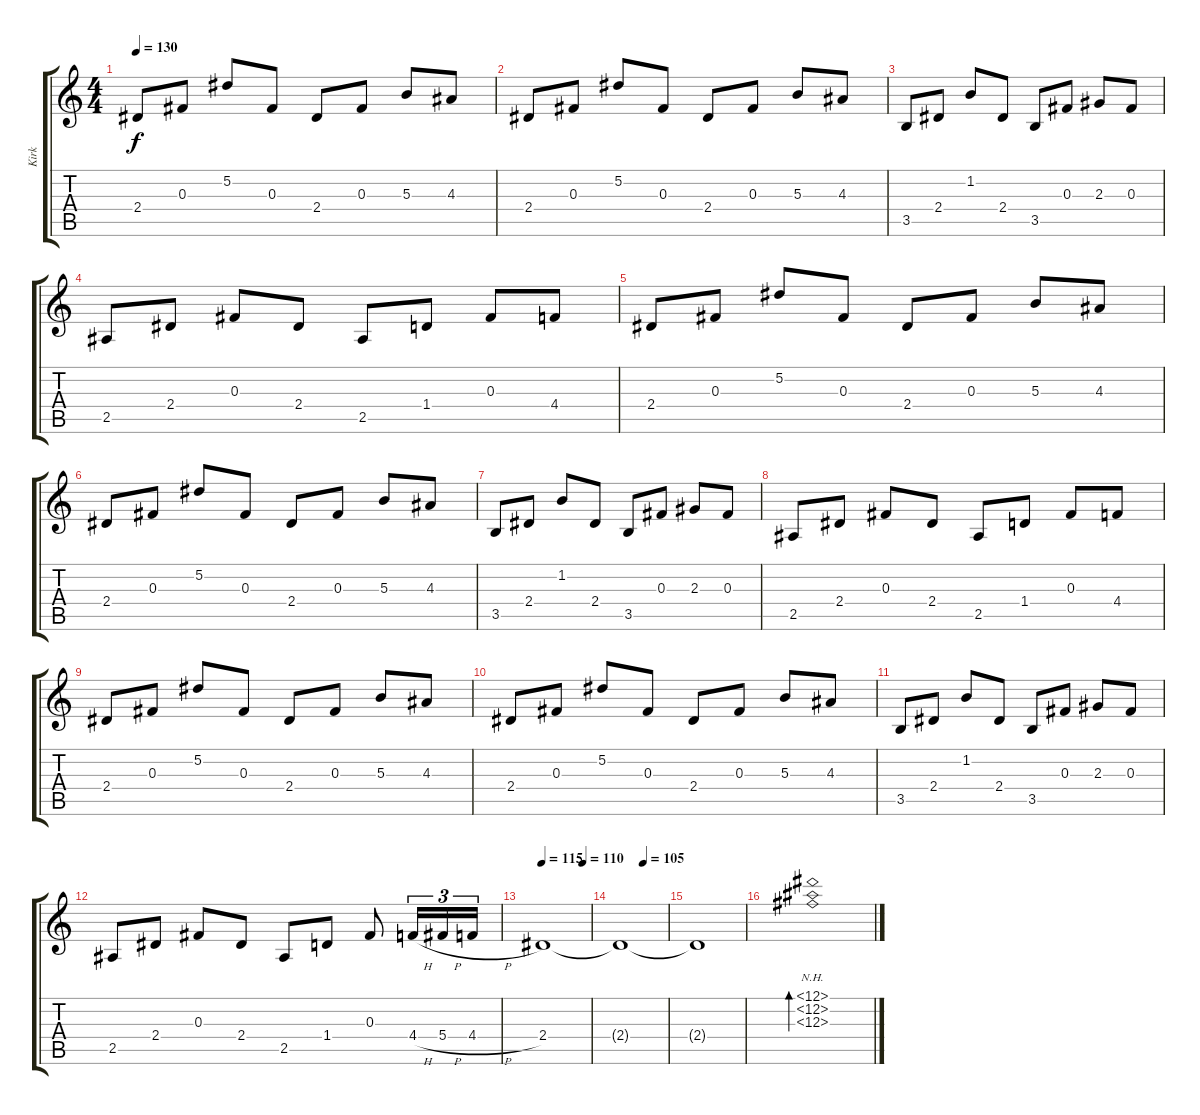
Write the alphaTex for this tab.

\track ("Kirk" "Kirk") {instrument electricguitarclean}
\staff {score tabs}
\tuning (Eb4 Bb3 Gb3 Db3 Ab2 Eb2) {hide}
\ts (4 4)
\tempo 130
\clef g2
\ks c
2.4.8{dy f} 0.3.8 5.2.8 0.3.8 2.4.8 0.3.8 5.3.8 4.3.8 |
2.4.8 0.3.8 5.2.8 0.3.8 2.4.8 0.3.8 5.3.8 4.3.8 |
3.5.8 2.4.8 1.2.8 2.4.8 3.5.8 0.3.8 2.3.8 0.3.8 |
2.5.8 2.4.8 0.3.8 2.4.8 2.5.8 1.4.8 0.3.8 4.4.8 |
2.4.8 0.3.8 5.2.8 0.3.8 2.4.8 0.3.8 5.3.8 4.3.8 |
2.4.8 0.3.8 5.2.8 0.3.8 2.4.8 0.3.8 5.3.8 4.3.8 |
3.5.8 2.4.8 1.2.8 2.4.8 3.5.8 0.3.8 2.3.8 0.3.8 |
2.5.8 2.4.8 0.3.8 2.4.8 2.5.8 1.4.8 0.3.8 4.4.8 |
2.4.8 0.3.8 5.2.8 0.3.8 2.4.8 0.3.8 5.3.8 4.3.8 |
2.4.8 0.3.8 5.2.8 0.3.8 2.4.8 0.3.8 5.3.8 4.3.8 |
3.5.8 2.4.8 1.2.8 2.4.8 3.5.8 0.3.8 2.3.8 0.3.8 |
2.5.8 2.4.8 0.3.8 2.4.8 2.5.8 1.4.8 0.3.8 4.4{h}.16{tu (3 2)} 5.4{h}.16{tu (3 2)} 4.4{h}.16{tu (3 2)} |
\tempo 115
\tempo (110 0.84375)
2.4.1 |
\tempo (105 0.5)
2.4{t}.1 |
2.4{t}.1 |
(12.1{nh} 12.2{nh} 12.3{nh}).1{bd 240}
